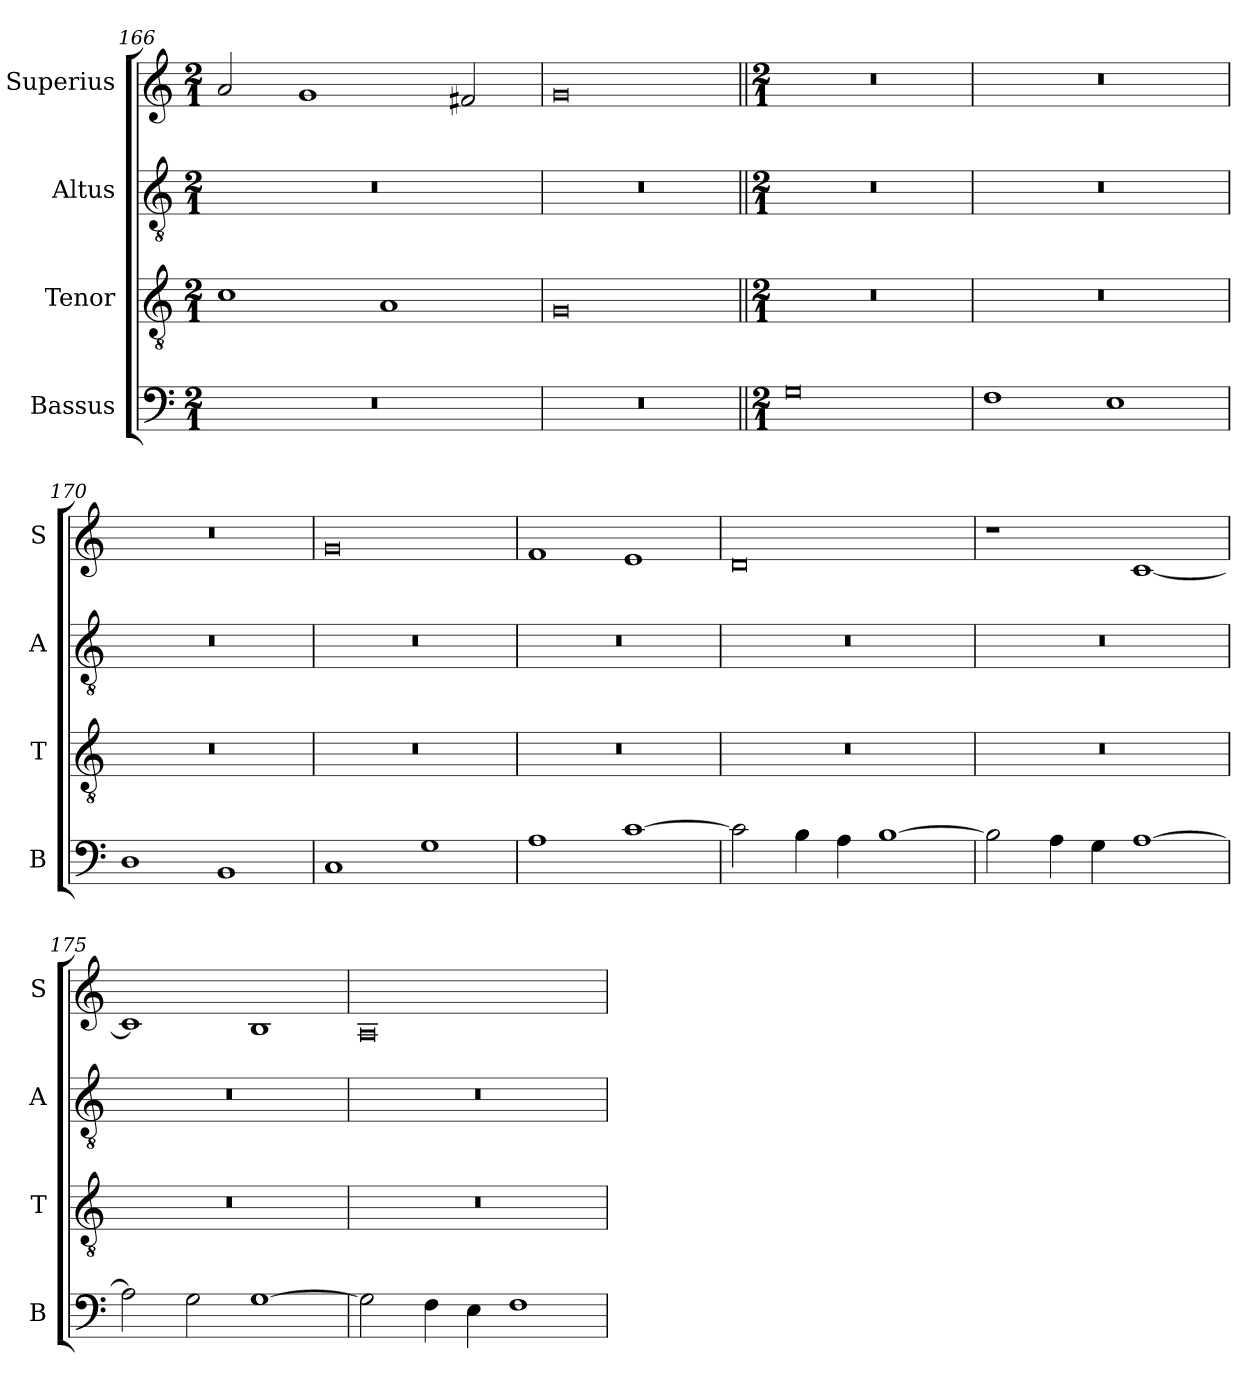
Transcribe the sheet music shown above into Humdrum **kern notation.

**kern	**kern	**kern	**kern
*part4	*part3	*part2	*part1
*staff4	*staff3	*staff2	*staff1
*I"Bassus	*I"Tenor	*I"Altus	*I"Superius
*I'B	*I'T	*I'A	*I'S
*clefF4	*clefGv2	*clefGv2	*clefG2
*k[]	*k[]	*k[]	*k[]
*M2/1	*M2/1	*M2/1	*M2/1
=166	=166	=166	=166
0r	1c	0r	2a/
.	.	.	1g
.	1A	.	.
.	.	.	2f#X/
=167	=167	=167	=167
0r	0G	0r	0g
!!LO:LB:g=z
=168||	=168||	=168||	=168||
*M2/1	*M2/1	*M2/1	*M2/1
0G	0r	0r	0r
=169	=169	=169	=169
1F	0r	0r	0r
1E	.	.	.
=170	=170	=170	=170
1D	0r	0r	0r
1BB	.	.	.
=171	=171	=171	=171
1C	0r	0r	0g
1G	.	.	.
=172	=172	=172	=172
1A	0r	0r	1f
[1c	.	.	1e
=173	=173	=173	=173
2c\]	0r	0r	0d
4B\	.	.	.
4A\	.	.	.
[1B	.	.	.
=174	=174	=174	=174
2B\]	0r	0r	1r
4A\	.	.	.
4G\	.	.	.
[1A	.	.	[1c
=175	=175	=175	=175
2A\]	0r	0r	1c]
2G\	.	.	.
[1G	.	.	1B
=176	=176	=176	=176
2G\]	0r	0r	0A
4F\	.	.	.
4E\	.	.	.
1F	.	.	.
=	=	=	=
*-	*-	*-	*-
